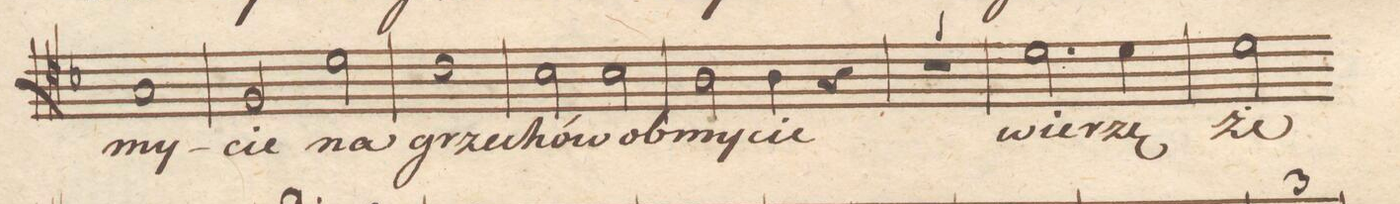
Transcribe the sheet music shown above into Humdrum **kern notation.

**kern	**text	**dynam
*I"Tenore	*	*
*clefC4	*	*
*k[b-]	*	*
*met(c|)	*	*
*M2/2	*	*
1G	-my-	.
=165	=165	=165
2F/	-cie	.
2d\	na	.
=166	=166	=166
1c	grze-	.
=167	=167	=167
2B-\	-chów	.
2B-\	ob-	.
=168	=168	=168
2A\	-my-	.
4A\	-cie	.
4r	.	.
=169	=169	=169
1r	.	.
=170	=170	=170
2.d\	wie-	.
4d\	-rzę	.
=171	=171	=171
2d\	że	.
*-	*-	*-
